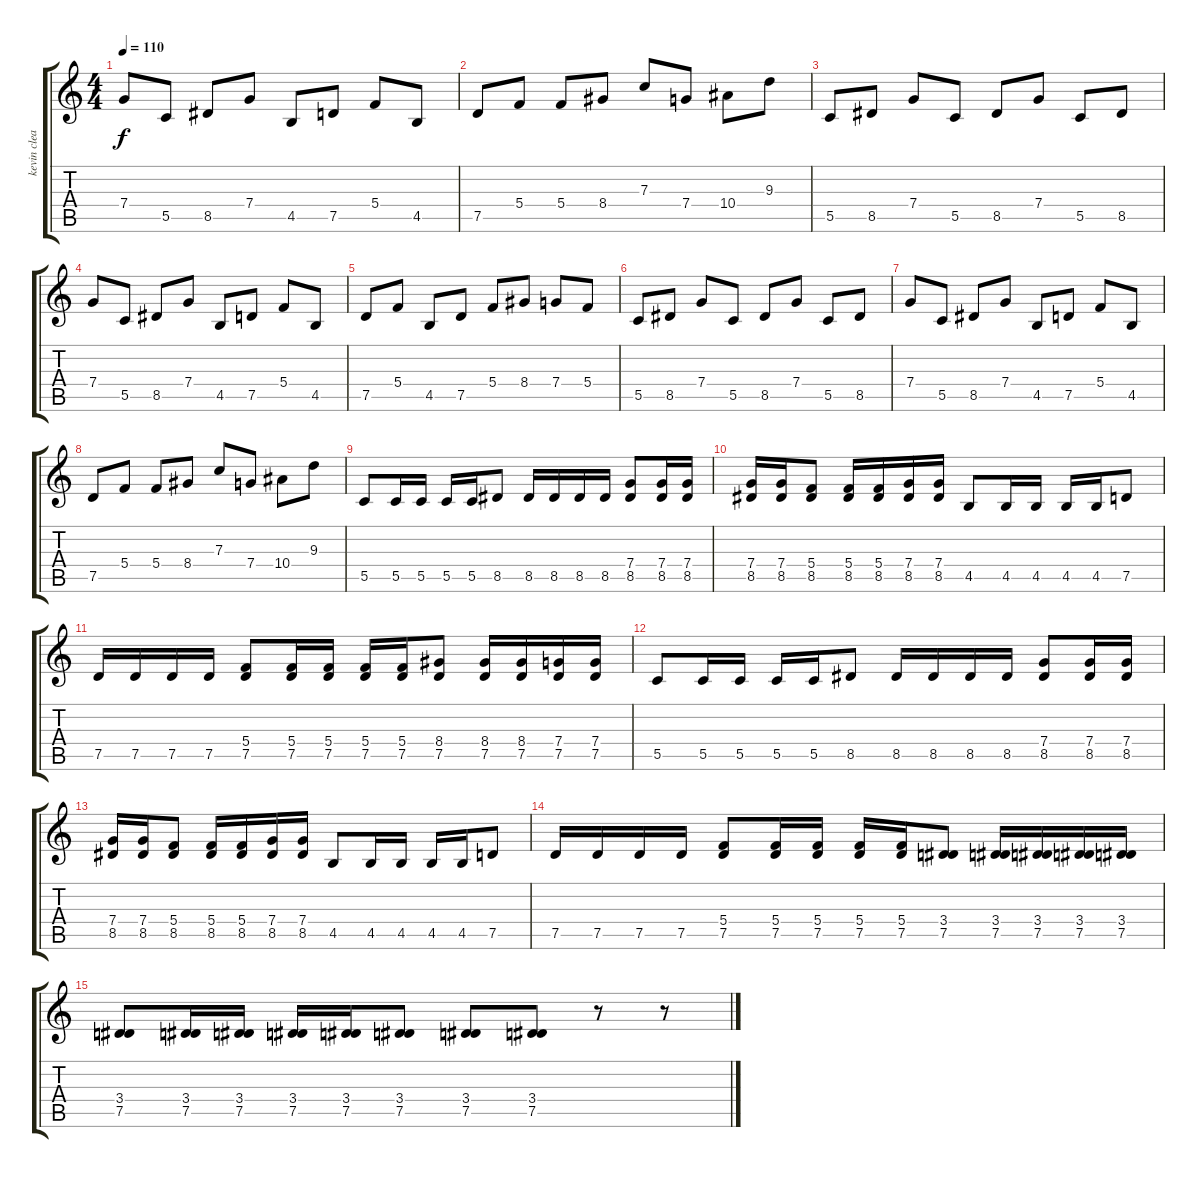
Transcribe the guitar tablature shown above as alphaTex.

\track ("kevin clean" "kevin clea") {instrument electricguitarjazz}
\staff {score tabs}
\tuning (D4 A3 F3 C3 G2 C2) {hide}
\ts (4 4)
\tempo 110
\clef g2
\ks c
7.4.8{dy f} 5.5.8 8.5.8 7.4.8 4.5.8 7.5.8 5.4.8 4.5.8 |
7.5.8 5.4.8 5.4.8 8.4.8 7.3.8 7.4.8 10.4.8 9.3.8 |
5.5.8 8.5.8 7.4.8 5.5.8 8.5.8 7.4.8 5.5.8 8.5.8 |
7.4.8 5.5.8 8.5.8 7.4.8 4.5.8 7.5.8 5.4.8 4.5.8 |
7.5.8 5.4.8 4.5.8 7.5.8 5.4.8 8.4.8 7.4.8 5.4.8 |
5.5.8 8.5.8 7.4.8 5.5.8 8.5.8 7.4.8 5.5.8 8.5.8 |
7.4.8 5.5.8 8.5.8 7.4.8 4.5.8 7.5.8 5.4.8 4.5.8 |
7.5.8 5.4.8 5.4.8 8.4.8 7.3.8 7.4.8 10.4.8 9.3.8 |
5.5.8 5.5.16 5.5.16 5.5.16 5.5.16 8.5.8 8.5.16 8.5.16 8.5.16 8.5.16 (7.4 8.5).8 (7.4 8.5).16 (7.4 8.5).16 |
(7.4 8.5).16 (7.4 8.5).16 (5.4 8.5).8 (5.4 8.5).16 (5.4 8.5).16 (7.4 8.5).16 (7.4 8.5).16 4.5.8 4.5.16 4.5.16 4.5.16 4.5.16 7.5.8 |
7.5.16 7.5.16 7.5.16 7.5.16 (5.4 7.5).8 (5.4 7.5).16 (5.4 7.5).16 (5.4 7.5).16 (5.4 7.5).16 (8.4 7.5).8 (8.4 7.5).16 (8.4 7.5).16 (7.4 7.5).16 (7.4 7.5).16 |
5.5.8 5.5.16 5.5.16 5.5.16 5.5.16 8.5.8 8.5.16 8.5.16 8.5.16 8.5.16 (7.4 8.5).8 (7.4 8.5).16 (7.4 8.5).16 |
(7.4 8.5).16 (7.4 8.5).16 (5.4 8.5).8 (5.4 8.5).16 (5.4 8.5).16 (7.4 8.5).16 (7.4 8.5).16 4.5.8 4.5.16 4.5.16 4.5.16 4.5.16 7.5.8 |
7.5.16 7.5.16 7.5.16 7.5.16 (5.4 7.5).8 (5.4 7.5).16 (5.4 7.5).16 (5.4 7.5).16 (5.4 7.5).16 (3.4 7.5).8 (3.4 7.5).16 (3.4 7.5).16 (3.4 7.5).16 (3.4 7.5).16 |
(3.4 7.5).8 (3.4 7.5).16 (3.4 7.5).16 (3.4 7.5).16 (3.4 7.5).16 (3.4 7.5).8 (3.4 7.5).8 (3.4 7.5).8 r.8 r.8
